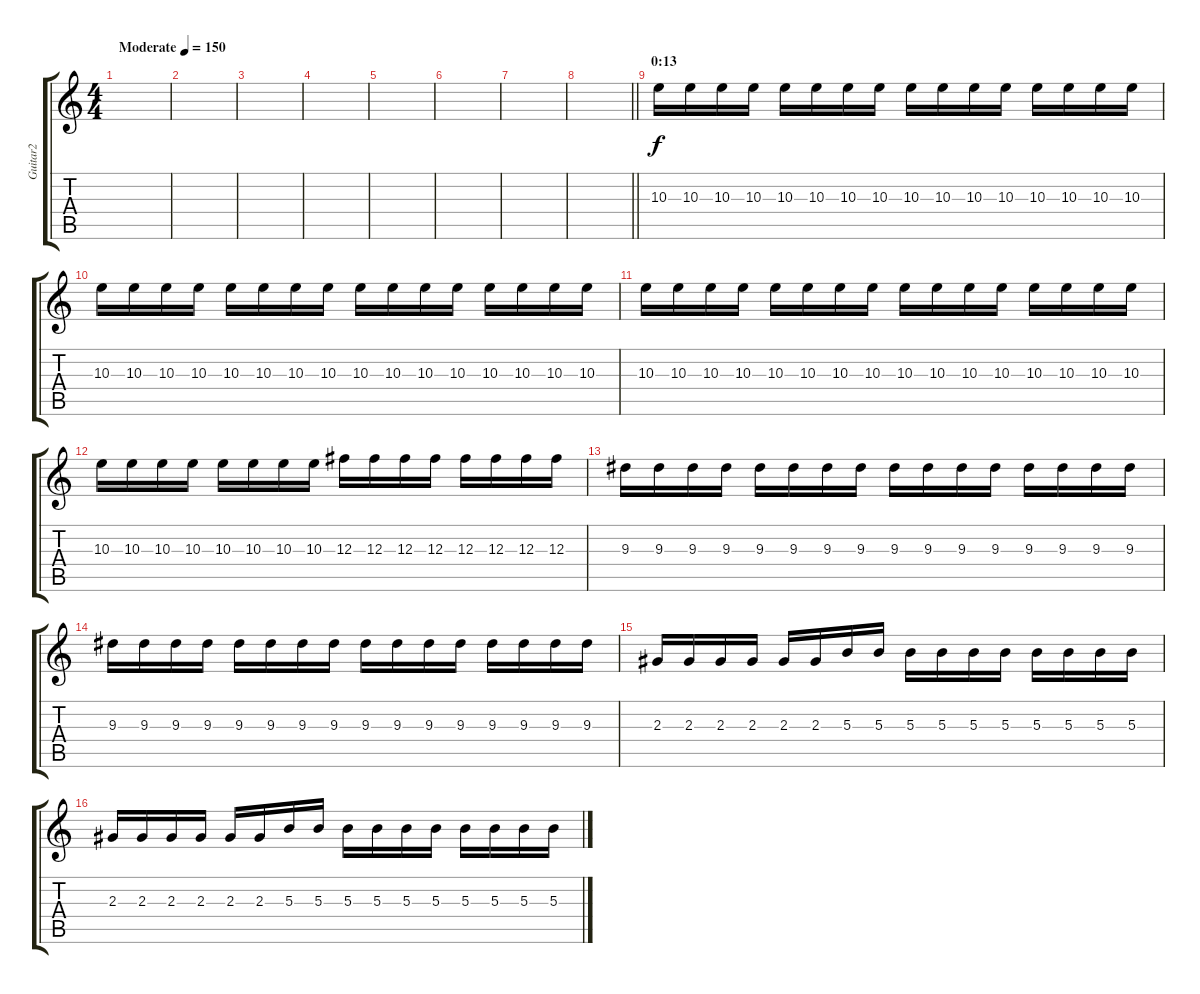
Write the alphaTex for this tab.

\track ("Guitar2" "Guitar2") {instrument distortionguitar}
\staff {score tabs}
\tuning (Eb4 Bb3 Gb3 Db3 Ab2 Db2) {hide}
\ts (4 4)
\tempo (150 "Moderate")
\clef g2
\ks c
|
|
|
|
|
|
|
\barLineRight lightlight
|
\section ("" "0:13")
10.3.16 10.3.16 10.3.16 10.3.16 10.3.16 10.3.16 10.3.16 10.3.16 10.3.16 10.3.16 10.3.16 10.3.16 10.3.16 10.3.16 10.3.16 10.3.16 |
10.3.16 10.3.16 10.3.16 10.3.16 10.3.16 10.3.16 10.3.16 10.3.16 10.3.16 10.3.16 10.3.16 10.3.16 10.3.16 10.3.16 10.3.16 10.3.16 |
10.3.16 10.3.16 10.3.16 10.3.16 10.3.16 10.3.16 10.3.16 10.3.16 10.3.16 10.3.16 10.3.16 10.3.16 10.3.16 10.3.16 10.3.16 10.3.16 |
10.3.16 10.3.16 10.3.16 10.3.16 10.3.16 10.3.16 10.3.16 10.3.16 12.3.16 12.3.16 12.3.16 12.3.16 12.3.16 12.3.16 12.3.16 12.3.16 |
9.3.16 9.3.16 9.3.16 9.3.16 9.3.16 9.3.16 9.3.16 9.3.16 9.3.16 9.3.16 9.3.16 9.3.16 9.3.16 9.3.16 9.3.16 9.3.16 |
9.3.16 9.3.16 9.3.16 9.3.16 9.3.16 9.3.16 9.3.16 9.3.16 9.3.16 9.3.16 9.3.16 9.3.16 9.3.16 9.3.16 9.3.16 9.3.16 |
2.3.16 2.3.16 2.3.16 2.3.16 2.3.16 2.3.16 5.3.16 5.3.16 5.3.16 5.3.16 5.3.16 5.3.16 5.3.16 5.3.16 5.3.16 5.3.16 |
2.3.16 2.3.16 2.3.16 2.3.16 2.3.16 2.3.16 5.3.16 5.3.16 5.3.16 5.3.16 5.3.16 5.3.16 5.3.16 5.3.16 5.3.16 5.3.16
